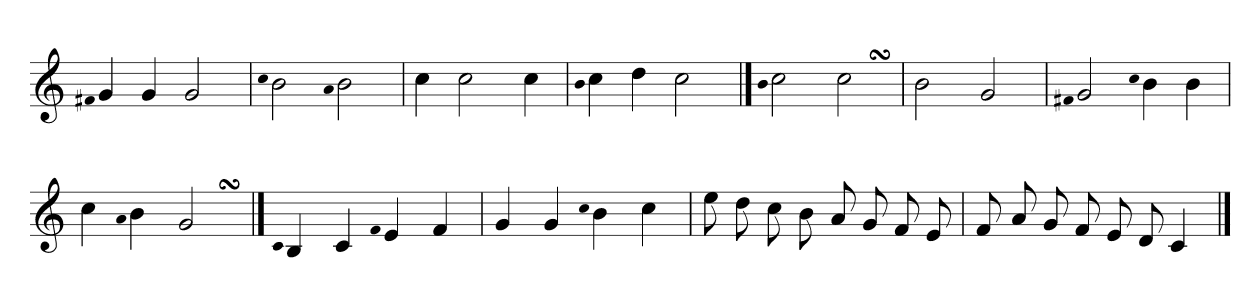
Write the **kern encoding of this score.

**kern
*part1
*staff1
=1
qf#X
4g
4g
2g
=
qcc
2b
qa
2b
=
4cc
2cc
4cc
=
qb
4cc
4dd
2cc
==2
qb
2cc
2ccSSs
=
2b
2g
=
qf#X
2g
qcc
4b
4b
=
4cc
qa
4b
2gSSS
==3
qc
4B
4c
qf
4e
4f
=
4g
4g
qcc
4b
4cc
=
8ee
8dd
8cc
8b
8a
8g
8f
8e
=
8f
8a
8g
8f
8e
8d
4c
==
*-
